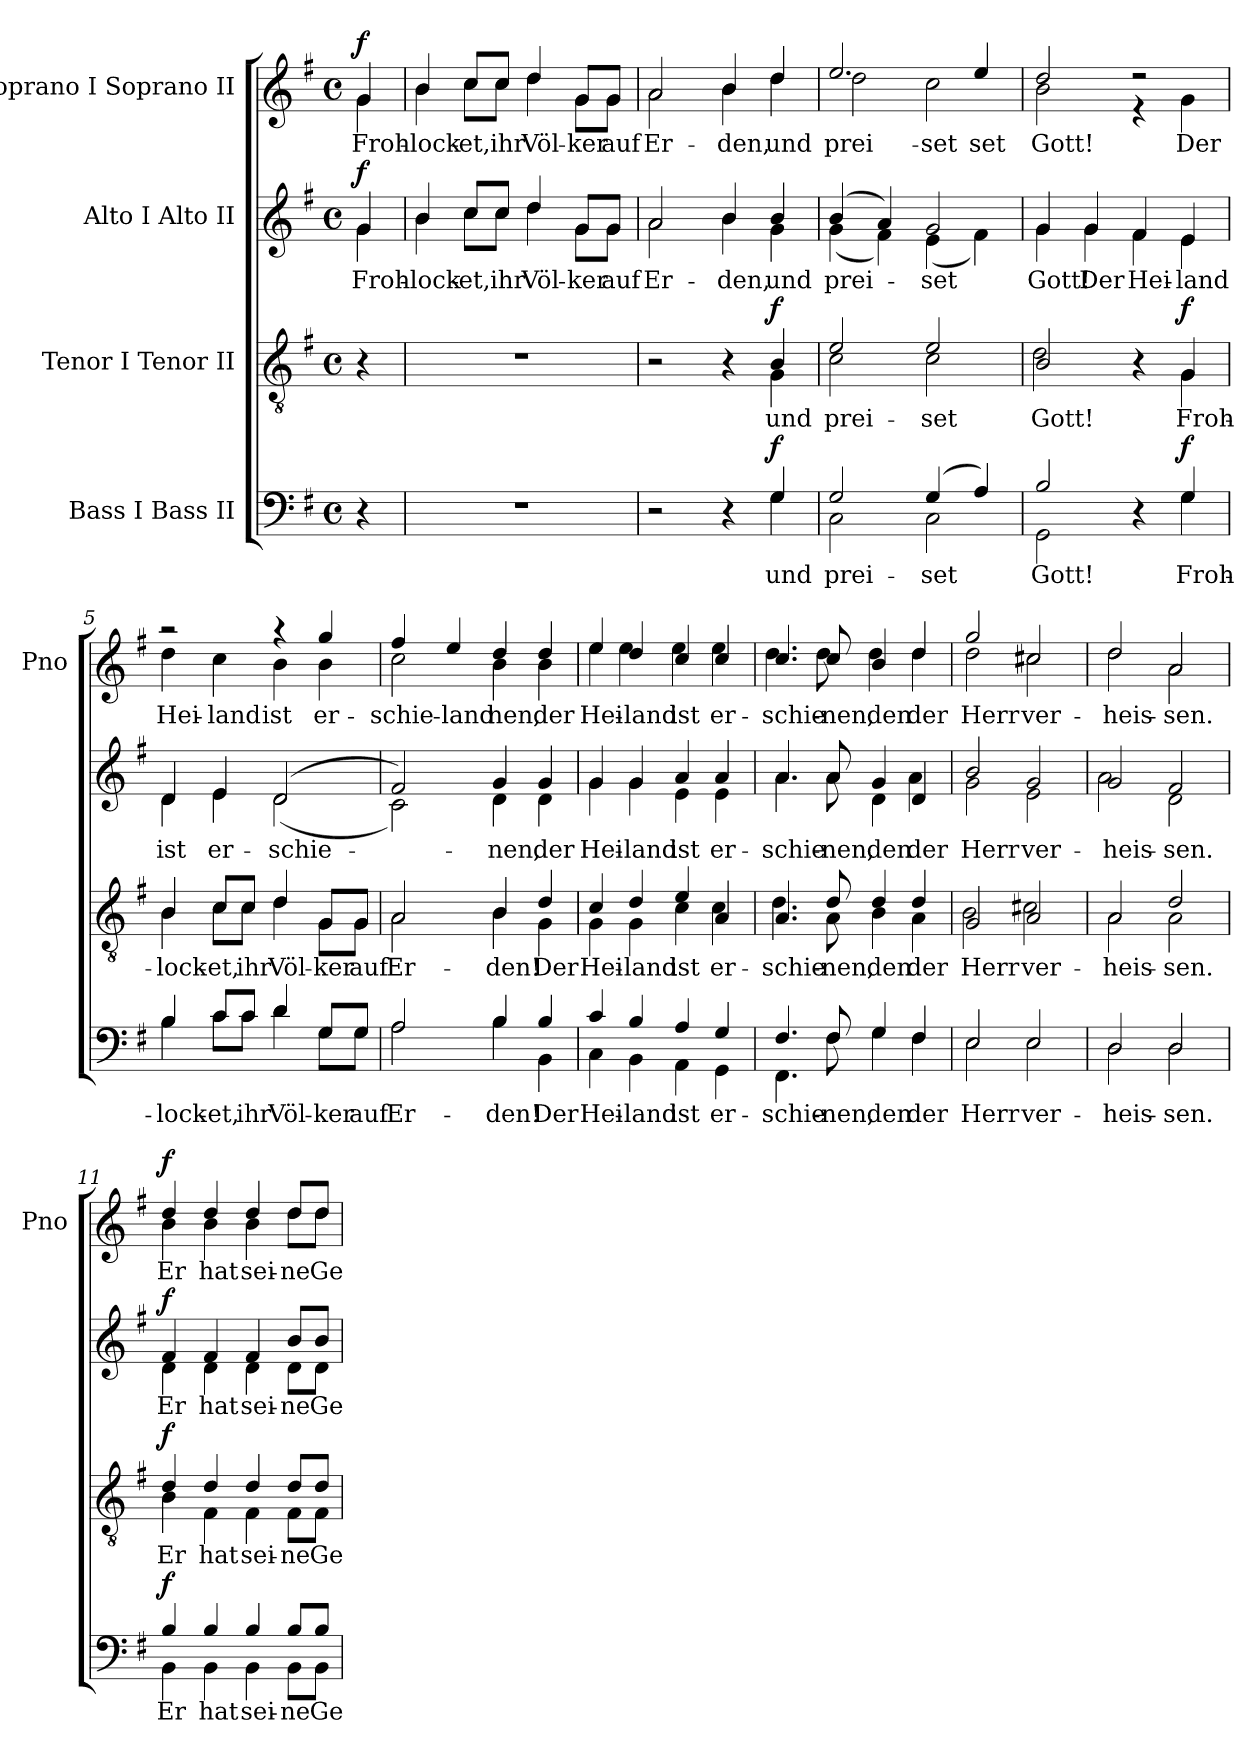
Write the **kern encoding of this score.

**kern	**text	**dynam	**kern	**text	**dynam	**kern	**text	**dynam	**kern	**text	**dynam
*part4	*part4	*part4	*part3	*part3	*part3	*part2	*part2	*part2	*part1	*part1	*part1
*staff4	*staff4	*staff4	*staff3	*staff3	*staff3	*staff2	*staff2	*staff2	*staff1	*staff1	*staff1
*I"Bass I Bass II	*	*	*I"Tenor I Tenor II	*	*	*I"Alto I Alto II	*	*	*I"Soprano I Soprano II	*	*
*	*	*	*	*	*	*	*	*	*I'Pno	*	*
*clefF4	*	*	*clefGv2	*	*	*clefG2	*	*	*clefG2	*	*
*k[f#]	*	*	*k[f#]	*	*	*k[f#]	*	*	*k[f#]	*	*
*G:	*	*	*G:	*	*	*G:	*	*	*G:	*	*
*M4/4	*	*	*M4/4	*	*	*M4/4	*	*	*M4/4	*	*
*met(c)	*	*	*met(c)	*	*	*met(c)	*	*	*met(c)	*	*
*MM96	*	*	*MM96	*	*	*MM96	*	*	*MM96	*	*
=	=	=	=	=	=	=	=	=	=	=	=
*	*	*	*	*	*	*^	*	*	*	*	*
!	!	!	!	!	!	!	!	!LO:LY:b	!LO:DY:a	!	!LO:LY:b	!LO:DY:a
*	*	*	*	*	*	*	*	*	*	*^	*	*
4r	.	.	4r	.	.	4g/	4g\	Froh-	f	4g/	4g\	Froh-	f
=1	=1	=1	=1	=1	=1	=1	=1	=1	=1	=1	=1	=1	=1
!	!	!	!	!	!	!	!	!LO:LY:b	!	!	!	!LO:LY:b	!
1r	.	.	1r	.	.	4b/	4b\	-lock-	.	4b/	4b\	-lock-	.
!	!	!	!	!	!	!	!	!LO:LY:b	!	!	!	!LO:LY:b	!
.	.	.	.	.	.	8cc/L	8cc\L	-et,	.	8cc/L	8cc\L	-et,	.
!	!	!	!	!	!	!	!	!LO:LY:b	!	!	!	!LO:LY:b	!
.	.	.	.	.	.	8cc/J	8cc\J	ihr	.	8cc/J	8cc\J	ihr	.
!	!	!	!	!	!	!	!	!LO:LY:b	!	!	!	!LO:LY:b	!
.	.	.	.	.	.	4dd/	4dd\	Völ-	.	4dd/	4dd\	Völ-	.
!	!	!	!	!	!	!	!	!LO:LY:b	!	!	!	!LO:LY:b	!
.	.	.	.	.	.	8g/L	8g\L	-ker	.	8g/L	8g\L	-ker	.
!	!	!	!	!	!	!	!	!LO:LY:b	!	!	!	!LO:LY:b	!
.	.	.	.	.	.	8g/J	8g\J	auf	.	8g/J	8g\J	auf	.
=2	=2	=2	=2	=2	=2	=2	=2	=2	=2	=2	=2	=2	=2
*^	*	*	*^	*	*	*	*	*	*	*	*	*	*
!	!	!	!	!	!	!	!	!	!	!LO:LY:b	!	!	!	!LO:LY:b	!
2r	2.ryy	.	.	2r	2.ryy	.	.	2a/	2a\	Er-	.	2a/	2a\	Er-	.
!	!	!	!	!	!	!	!	!	!	!LO:LY:b	!	!	!	!LO:LY:b	!
4r	.	.	.	4r	.	.	.	4b/	4b\	-den,	.	4b/	4b\	-den,	.
!	!	!LO:LY:b	!LO:DY:a	!	!	!LO:LY:b	!LO:DY:a	!	!	!LO:LY:b	!	!	!	!LO:LY:b	!
4G/	4G\	und	f	4B/	4G\	und	f	4b/	4g\	und	.	4dd/	4dd\	und	.
=3	=3	=3	=3	=3	=3	=3	=3	=3	=3	=3	=3	=3	=3	=3	=3
!	!	!LO:LY:b	!	!	!	!LO:LY:b	!	!	!	!LO:LY:b	!	!	!	!LO:LY:a	!
!	!	!	!	!	!	!	!	!	!	!	!	!	!	!LO:LY:b	!
2G/	2C\	prei-	.	2e/	2c\	prei-	.	(>4b/	(<4g\	prei-	.	2.ee/	2dd\	prei-	.
.	.	.	.	.	.	.	.	4a/)	4f#\)	.	.	.	.	.	.
!	!	!LO:LY:b	!	!	!	!LO:LY:b	!	!	!	!LO:LY:b	!	!	!	!LO:LY:b	!
(>4G/	2C\	-set	.	2e/	2c\	-set	.	2g/	(<4e\	-set	.	.	2cc\	-set	.
!	!	!	!	!	!	!	!	!	!	!	!	!	!	!LO:LY:a	!
4A/)	.	.	.	.	.	.	.	.	4f#\)	.	.	4ee/	.	-set	.
=4	=4	=4	=4	=4	=4	=4	=4	=4	=4	=4	=4	=4	=4	=4	=4
!	!	!LO:LY:b	!	!	!	!LO:LY:b	!	!	!	!LO:LY:b	!	!	!	!LO:LY:b	!
2B/	2GG\	Gott!	.	2B/	2d\	Gott!	.	4g/	4g\	Gott!	.	2dd/	2b\	Gott!	.
!	!	!	!	!	!	!	!	!	!	!LO:LY:b	!	!	!	!	!
.	.	.	.	.	.	.	.	4g/	4g\	Der	.	.	.	.	.
!	!	!	!	!	!	!	!	!	!	!LO:LY:b	!	!	!	!	!
4r	4ryy	.	.	4r	4ryy	.	.	4f#/	4f#\	Hei-	.	2r	4r	.	.
!	!	!LO:LY:b	!LO:DY:a	!	!	!LO:LY:b	!LO:DY:a	!	!	!LO:LY:b	!	!	!	!LO:LY:b	!
4G/	4G\	Froh-	f	4G/	4G\	Froh-	f	4e/	4e\	-land	.	.	4g\	Der	.
=5	=5	=5	=5	=5	=5	=5	=5	=5	=5	=5	=5	=5	=5	=5	=5
!	!	!LO:LY:b	!	!	!	!LO:LY:b	!	!	!	!LO:LY:b	!	!	!	!LO:LY:b	!
4B/	4B\	-lock-	.	4B/	4B\	-lock-	.	4d/	4d\	ist	.	2r	4dd\	Hei-	.
!	!	!LO:LY:b	!	!	!	!LO:LY:b	!	!	!	!LO:LY:b	!	!	!	!LO:LY:b	!
8c/L	8c\L	-et,	.	8c/L	8c\L	-et,	.	4e/	4e\	er-	.	.	4cc\	-land	.
!	!	!LO:LY:b	!	!	!	!LO:LY:b	!	!	!	!	!	!	!	!	!
8c/J	8c\J	ihr	.	8c/J	8c\J	ihr	.	.	.	.	.	.	.	.	.
!	!	!LO:LY:b	!	!	!	!LO:LY:b	!	!	!	!LO:LY:b	!	!	!	!LO:LY:b	!
4d/	4d\	Völ-	.	4d/	4d\	Völ-	.	(>2d/	(<2d\	-schie-	.	4r	4b\	ist	.
!	!	!LO:LY:b	!	!	!	!LO:LY:b	!	!	!	!	!	!	!	!LO:LY:a	!
!	!	!	!	!	!	!	!	!	!	!	!	!	!	!LO:LY:b	!
8G/L	8G\L	-ker	.	8G/L	8G\L	-ker	.	.	.	.	.	4gg/	4b\	er-	.
!	!	!LO:LY:b	!	!	!	!LO:LY:b	!	!	!	!	!	!	!	!	!
8G/J	8G\J	auf	.	8G/J	8G\J	auf	.	.	.	.	.	.	.	.	.
=6	=6	=6	=6	=6	=6	=6	=6	=6	=6	=6	=6	=6	=6	=6	=6
!	!	!LO:LY:b	!	!	!	!LO:LY:b	!	!	!	!LO:LY:b	!	!	!	!LO:LY:a	!
!	!	!	!	!	!	!	!	!	!	!	!	!	!	!LO:LY:b	!
2A/	2A\	Er-	.	2A/	2A\	Er-	.	2f#/)	2c\)	-­-	.	4ff#/	2cc\	­schie-	.
!	!	!	!	!	!	!	!	!	!	!	!	!	!	!LO:LY:a	!
.	.	.	.	.	.	.	.	.	.	.	.	4ee/	.	-land	.
!	!	!LO:LY:b	!	!	!	!LO:LY:b	!	!	!	!LO:LY:b	!	!	!	!LO:LY:a	!
!	!	!	!	!	!	!	!	!	!	!	!	!	!	!LO:LY:b	!
4B/	4B\	-den!	.	4B/	4B\	-den!	.	4g/	4d\	-nen,	.	4dd/	4b\	-nen,	.
!	!	!LO:LY:b	!	!	!	!LO:LY:b	!	!	!	!LO:LY:b	!	!	!	!LO:LY:a	!
!	!	!	!	!	!	!	!	!	!	!	!	!	!	!LO:LY:b	!
4B/	4BB\	Der	.	4d/	4G\	Der	.	4g/	4d\	der	.	4dd/	4b\	der	.
=7	=7	=7	=7	=7	=7	=7	=7	=7	=7	=7	=7	=7	=7	=7	=7
!	!	!LO:LY:b	!	!	!	!LO:LY:b	!	!	!	!LO:LY:b	!	!	!	!LO:LY:a	!
!	!	!	!	!	!	!	!	!	!	!	!	!	!	!LO:LY:b	!
4c/	4C\	Hei-	.	4c/	4G\	Hei-	.	4g/	4g\	Hei-	.	4ee/	4ee\	Hei-	.
!	!	!LO:LY:b	!	!	!	!LO:LY:b	!	!	!	!LO:LY:b	!	!	!	!LO:LY:a	!
!	!	!	!	!	!	!	!	!	!	!	!	!	!	!LO:LY:b	!
4B/	4BB\	-land	.	4d/	4G\	-land	.	4g/	4g\	-land	.	4dd/	4ee\	-land	.
!	!	!LO:LY:b	!	!	!	!LO:LY:b	!	!	!	!LO:LY:b	!	!	!	!LO:LY:b	!
4A/	4AA\	ist	.	4e/	4c\	ist	.	4a/	4e\	ist	.	4cc/	4ee\	ist	.
!	!	!LO:LY:b	!	!	!	!LO:LY:b	!	!	!	!LO:LY:b	!	!	!	!LO:LY:b	!
4G/	4GG\	er-	.	4A/	4c\	er-	.	4a/	4e\	er-	.	4cc/	4ee\	er-	.
=8	=8	=8	=8	=8	=8	=8	=8	=8	=8	=8	=8	=8	=8	=8	=8
!	!	!LO:LY:b	!	!	!	!LO:LY:b	!	!	!	!LO:LY:b	!	!	!	!LO:LY:b	!
4.F#/	4.FF#\	-schie-	.	4.A/	4.d\	-schie-	.	4.a/	4.a\	-schie-	.	4.cc/	4.dd\	-schie-	.
!	!	!LO:LY:b	!	!	!	!LO:LY:b	!	!	!	!LO:LY:b	!	!	!	!LO:LY:b	!
8F#/	8F#\	-nen,	.	8d/	8A\	-nen,	.	8a/	8a\	-nen,	.	8cc/	8dd\	-nen,	.
!	!	!LO:LY:b	!	!	!	!LO:LY:b	!	!	!	!LO:LY:b	!	!	!	!LO:LY:b	!
4G/	4G\	den	.	4d/	4B\	den	.	4g/	4d\	den	.	4b/	4dd\	den	.
!	!	!LO:LY:b	!	!	!	!LO:LY:b	!	!	!	!LO:LY:b	!	!	!	!LO:LY:b	!
4F#/	4F#\	der	.	4d/	4A\	der	.	4d/	4a\	der	.	4dd/	4dd\	der	.
=9	=9	=9	=9	=9	=9	=9	=9	=9	=9	=9	=9	=9	=9	=9	=9
!	!	!LO:LY:b	!	!	!	!LO:LY:b	!	!	!	!LO:LY:b	!	!	!	!LO:LY:b	!
2E/	2E\	Herr	.	2G/	2B\	Herr	.	2b/	2g\	Herr	.	2gg/	2dd\	Herr	.
!	!	!LO:LY:b	!	!	!	!LO:LY:b	!	!	!	!LO:LY:b	!	!	!	!LO:LY:b	!
2E/	2E\	ver-	.	2A/	2c#X\	ver-	.	2g/	2e\	ver-	.	2cc#X/	2cc#\	ver-	.
=10	=10	=10	=10	=10	=10	=10	=10	=10	=10	=10	=10	=10	=10	=10	=10
!	!	!LO:LY:b	!	!	!	!LO:LY:b	!	!	!	!LO:LY:b	!	!	!	!LO:LY:b	!
2D/	2D\	-heis-	.	2A/	2A\	-heis-	.	2g/	2a\	-heis-	.	2dd/	2dd\	-heis-	.
!	!	!LO:LY:b	!	!	!	!LO:LY:b	!	!	!	!LO:LY:b	!	!	!	!LO:LY:b	!
2D/	2D\	-sen.	.	2d/	2A\	-sen.	.	2f#/	2d\	-sen.	.	2a/	2a\	-sen.	.
!!LO:LB:g=z	!!
=11	=11	=11	=11	=11	=11	=11	=11	=11	=11	=11	=11	=11	=11	=11	=11
!	!	!LO:LY:b	!LO:DY:a	!	!	!LO:LY:b	!LO:DY:a	!	!	!LO:LY:b	!LO:DY:a	!	!	!LO:LY:b	!LO:DY:a
4B/	4BB\	Er	f	4d/	4B\	Er	f	4f#/	4d\	Er	f	4dd/	4b\	Er	f
!	!	!LO:LY:b	!	!	!	!LO:LY:b	!	!	!	!LO:LY:b	!	!	!	!LO:LY:b	!
4B/	4BB\	hat	.	4d/	4F#\	hat	.	4f#/	4d\	hat	.	4dd/	4b\	hat	.
!	!	!LO:LY:b	!	!	!	!LO:LY:b	!	!	!	!LO:LY:b	!	!	!	!LO:LY:b	!
4B/	4BB\	sei-	.	4d/	4F#\	sei-	.	4f#/	4d\	sei-	.	4dd/	4b\	sei-	.
!	!	!LO:LY:b	!	!	!	!LO:LY:b	!	!	!	!LO:LY:b	!	!	!	!LO:LY:b	!
8B/L	8BB\L	-ne	.	8d/L	8F#\L	-ne	.	8b/L	8d\L	-ne	.	8dd/L	8dd\L	-ne	.
!	!	!LO:LY:b	!	!	!	!LO:LY:b	!	!	!	!LO:LY:b	!	!	!	!LO:LY:b	!
8B/J	8BB\J	Ge-	.	8d/J	8F#\J	Ge-	.	8b/J	8d\J	Ge-	.	8dd/J	8dd\J	Ge-	.
*v	*v	*	*	*	*	*	*	*v	*v	*	*	*v	*v	*	*
*	*	*	*v	*v	*	*	*	*	*	*	*	*
=	=	=	=	=	=	=	=	=	=	=	=
*-	*-	*-	*-	*-	*-	*-	*-	*-	*-	*-	*-
